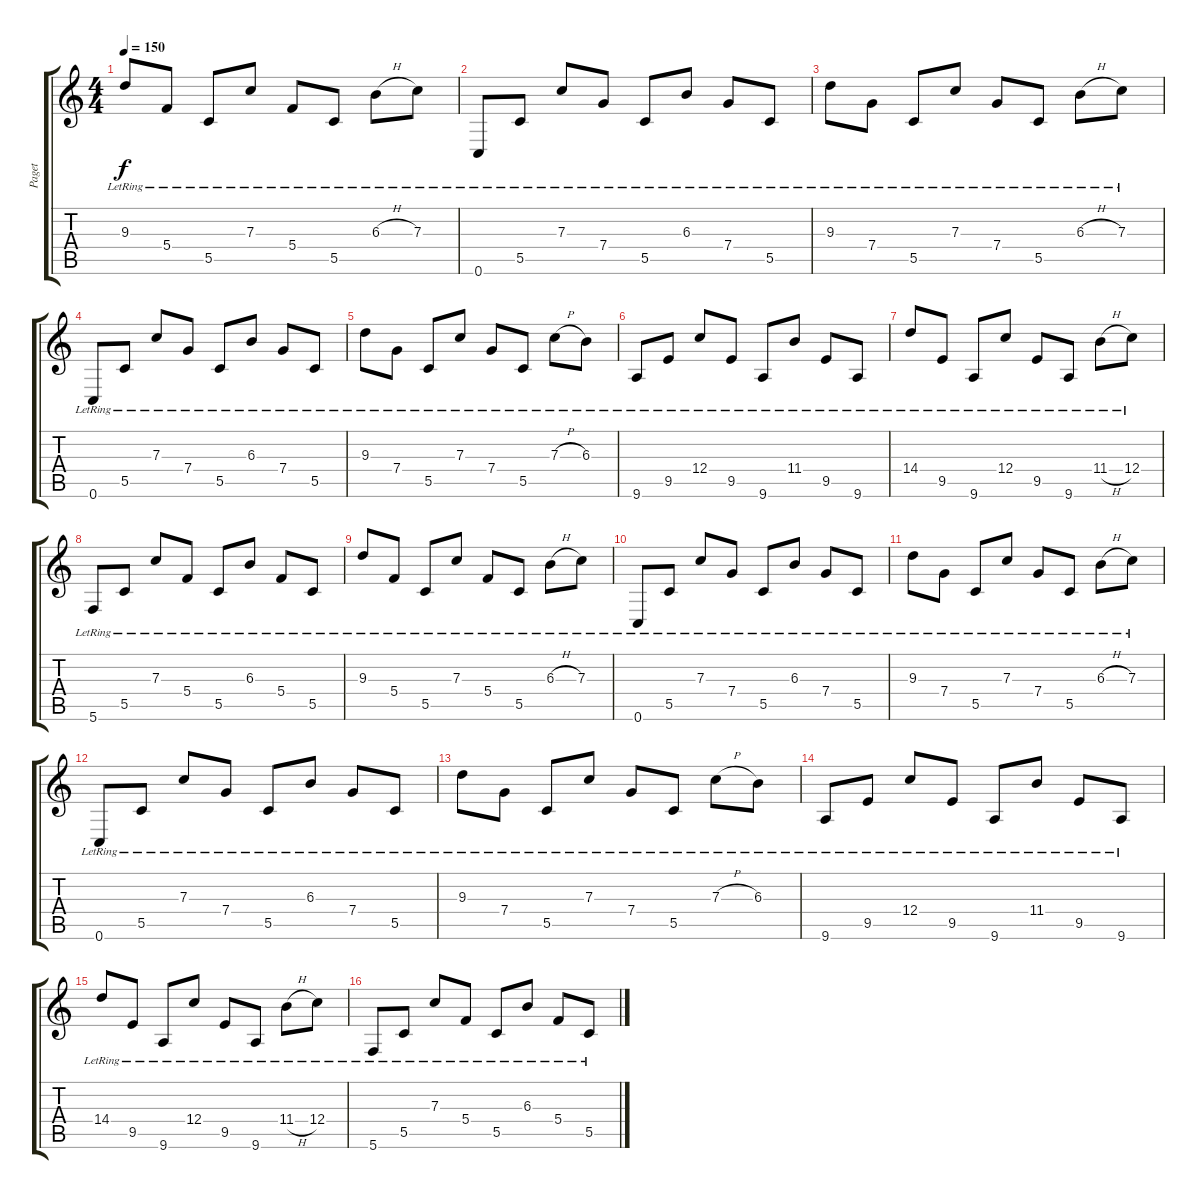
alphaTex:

\track ("Paget" "Paget") {instrument acousticguitarsteel}
\staff {score tabs}
\tuning (D4 A3 F3 C3 G2 C2) {hide}
\ts (4 4)
\tempo 150
\clef g2
\ks c
9.3{lr}.8{dy f} 5.4{lr}.8 5.5{lr}.8 7.3{lr}.8 5.4{lr}.8 5.5{lr}.8 6.3{h lr}.8 7.3{lr}.8 |
0.6{lr}.8 5.5{lr}.8 7.3{lr}.8 7.4{lr}.8 5.5{lr}.8 6.3{lr}.8 7.4{lr}.8 5.5{lr}.8 |
9.3{lr}.8 7.4{lr}.8 5.5{lr}.8 7.3{lr}.8 7.4{lr}.8 5.5{lr}.8 6.3{h lr}.8 7.3{lr}.8 |
0.6{lr}.8 5.5{lr}.8 7.3{lr}.8 7.4{lr}.8 5.5{lr}.8 6.3{lr}.8 7.4{lr}.8 5.5{lr}.8 |
9.3{lr}.8 7.4{lr}.8 5.5{lr}.8 7.3{lr}.8 7.4{lr}.8 5.5{lr}.8 7.3{h lr}.8 6.3{lr}.8 |
9.6{lr}.8 9.5{lr}.8 12.4{lr}.8 9.5{lr}.8 9.6{lr}.8 11.4{lr}.8 9.5{lr}.8 9.6{lr}.8 |
14.4{lr}.8 9.5{lr}.8 9.6{lr}.8 12.4{lr}.8 9.5{lr}.8 9.6{lr}.8 11.4{h lr}.8 12.4{lr}.8 |
5.6{lr}.8 5.5{lr}.8 7.3{lr}.8 5.4{lr}.8 5.5{lr}.8 6.3{lr}.8 5.4{lr}.8 5.5{lr}.8 |
9.3{lr}.8 5.4{lr}.8 5.5{lr}.8 7.3{lr}.8 5.4{lr}.8 5.5{lr}.8 6.3{h lr}.8 7.3{lr}.8 |
0.6{lr}.8 5.5{lr}.8 7.3{lr}.8 7.4{lr}.8 5.5{lr}.8 6.3{lr}.8 7.4{lr}.8 5.5{lr}.8 |
9.3{lr}.8 7.4{lr}.8 5.5{lr}.8 7.3{lr}.8 7.4{lr}.8 5.5{lr}.8 6.3{h lr}.8 7.3{lr}.8 |
0.6{lr}.8 5.5{lr}.8 7.3{lr}.8 7.4{lr}.8 5.5{lr}.8 6.3{lr}.8 7.4{lr}.8 5.5{lr}.8 |
9.3{lr}.8 7.4{lr}.8 5.5{lr}.8 7.3{lr}.8 7.4{lr}.8 5.5{lr}.8 7.3{h lr}.8 6.3{lr}.8 |
9.6{lr}.8 9.5{lr}.8 12.4{lr}.8 9.5{lr}.8 9.6{lr}.8 11.4{lr}.8 9.5{lr}.8 9.6{lr}.8 |
14.4{lr}.8 9.5{lr}.8 9.6{lr}.8 12.4{lr}.8 9.5{lr}.8 9.6{lr}.8 11.4{h lr}.8 12.4{lr}.8 |
5.6{lr}.8 5.5{lr}.8 7.3{lr}.8 5.4{lr}.8 5.5{lr}.8 6.3{lr}.8 5.4{lr}.8 5.5{lr}.8
